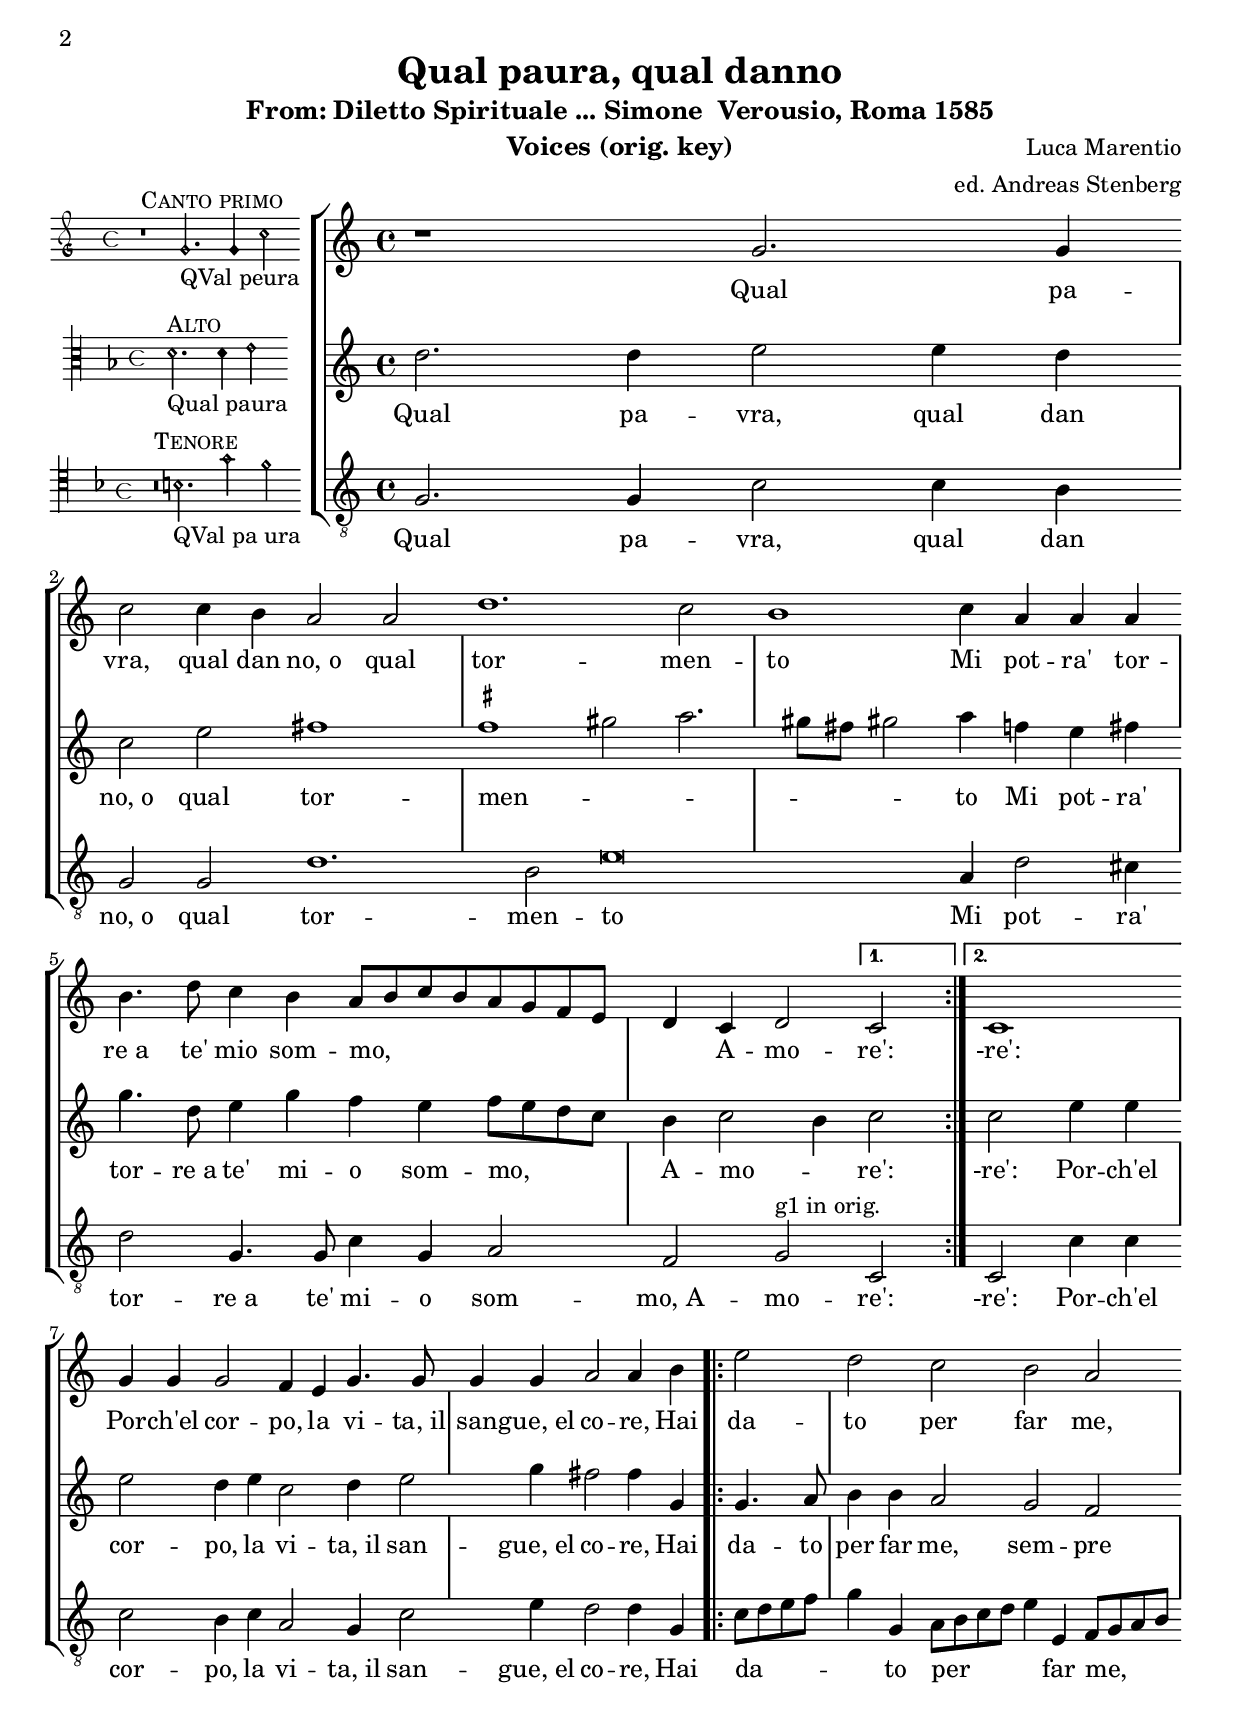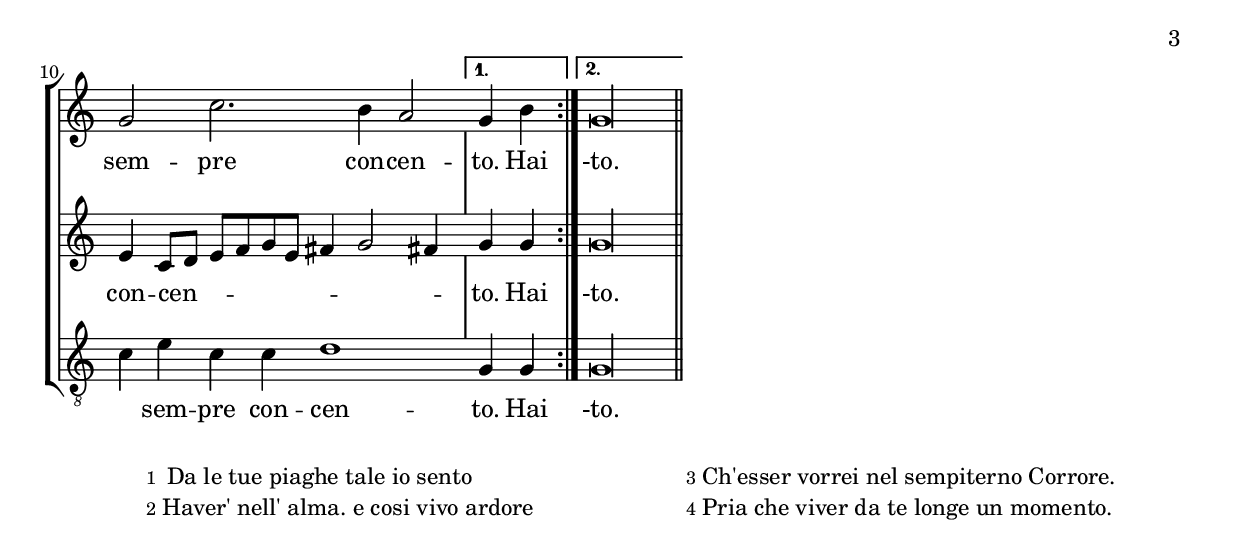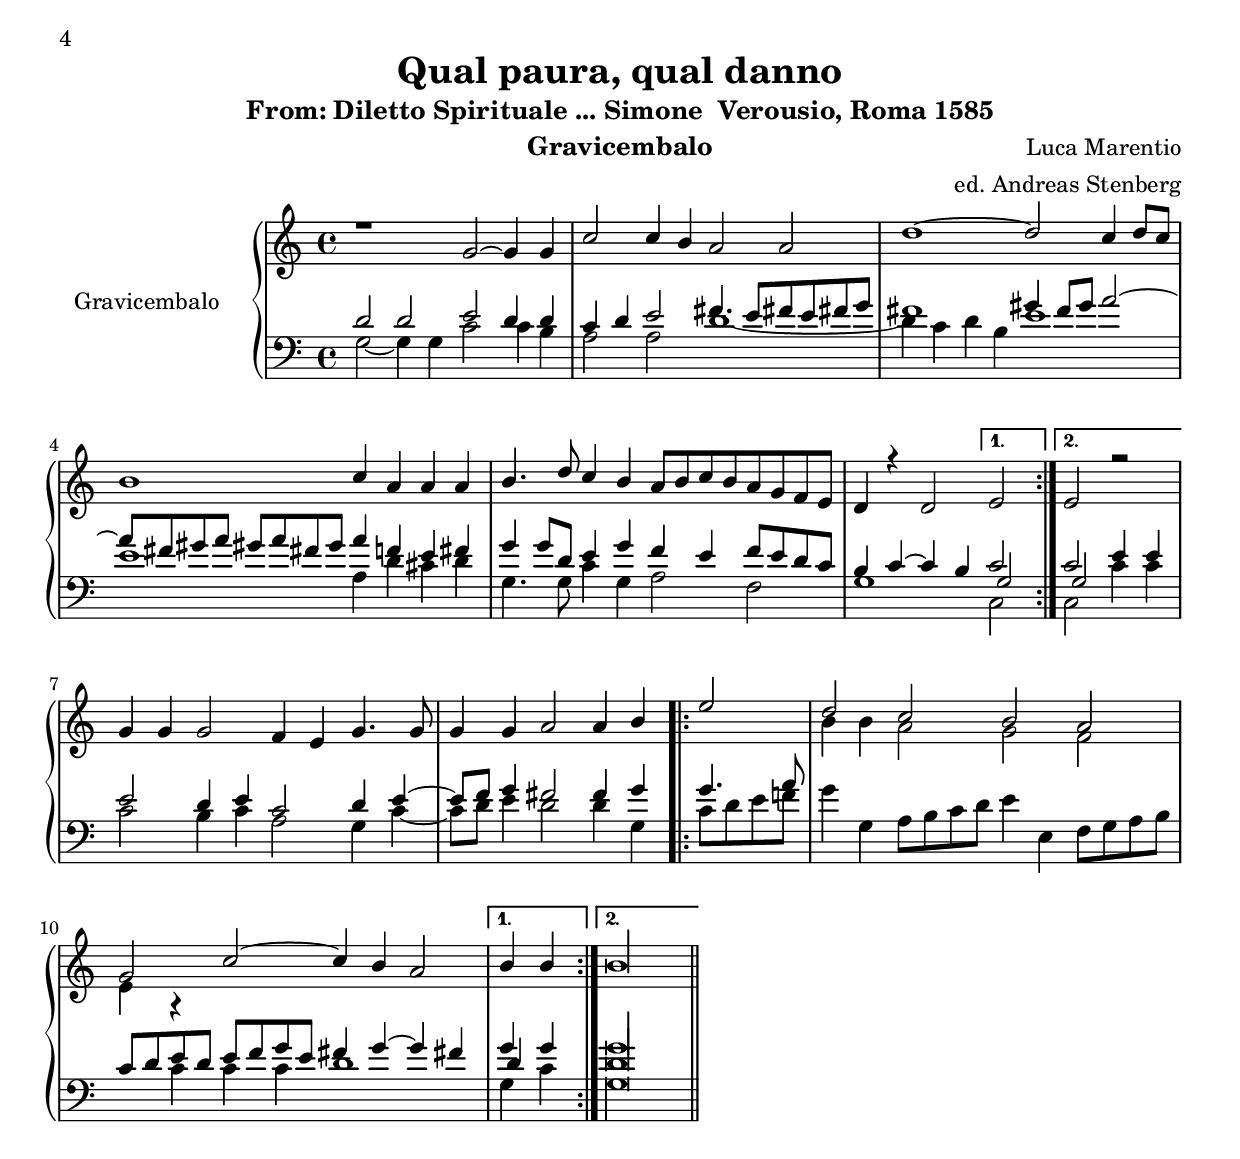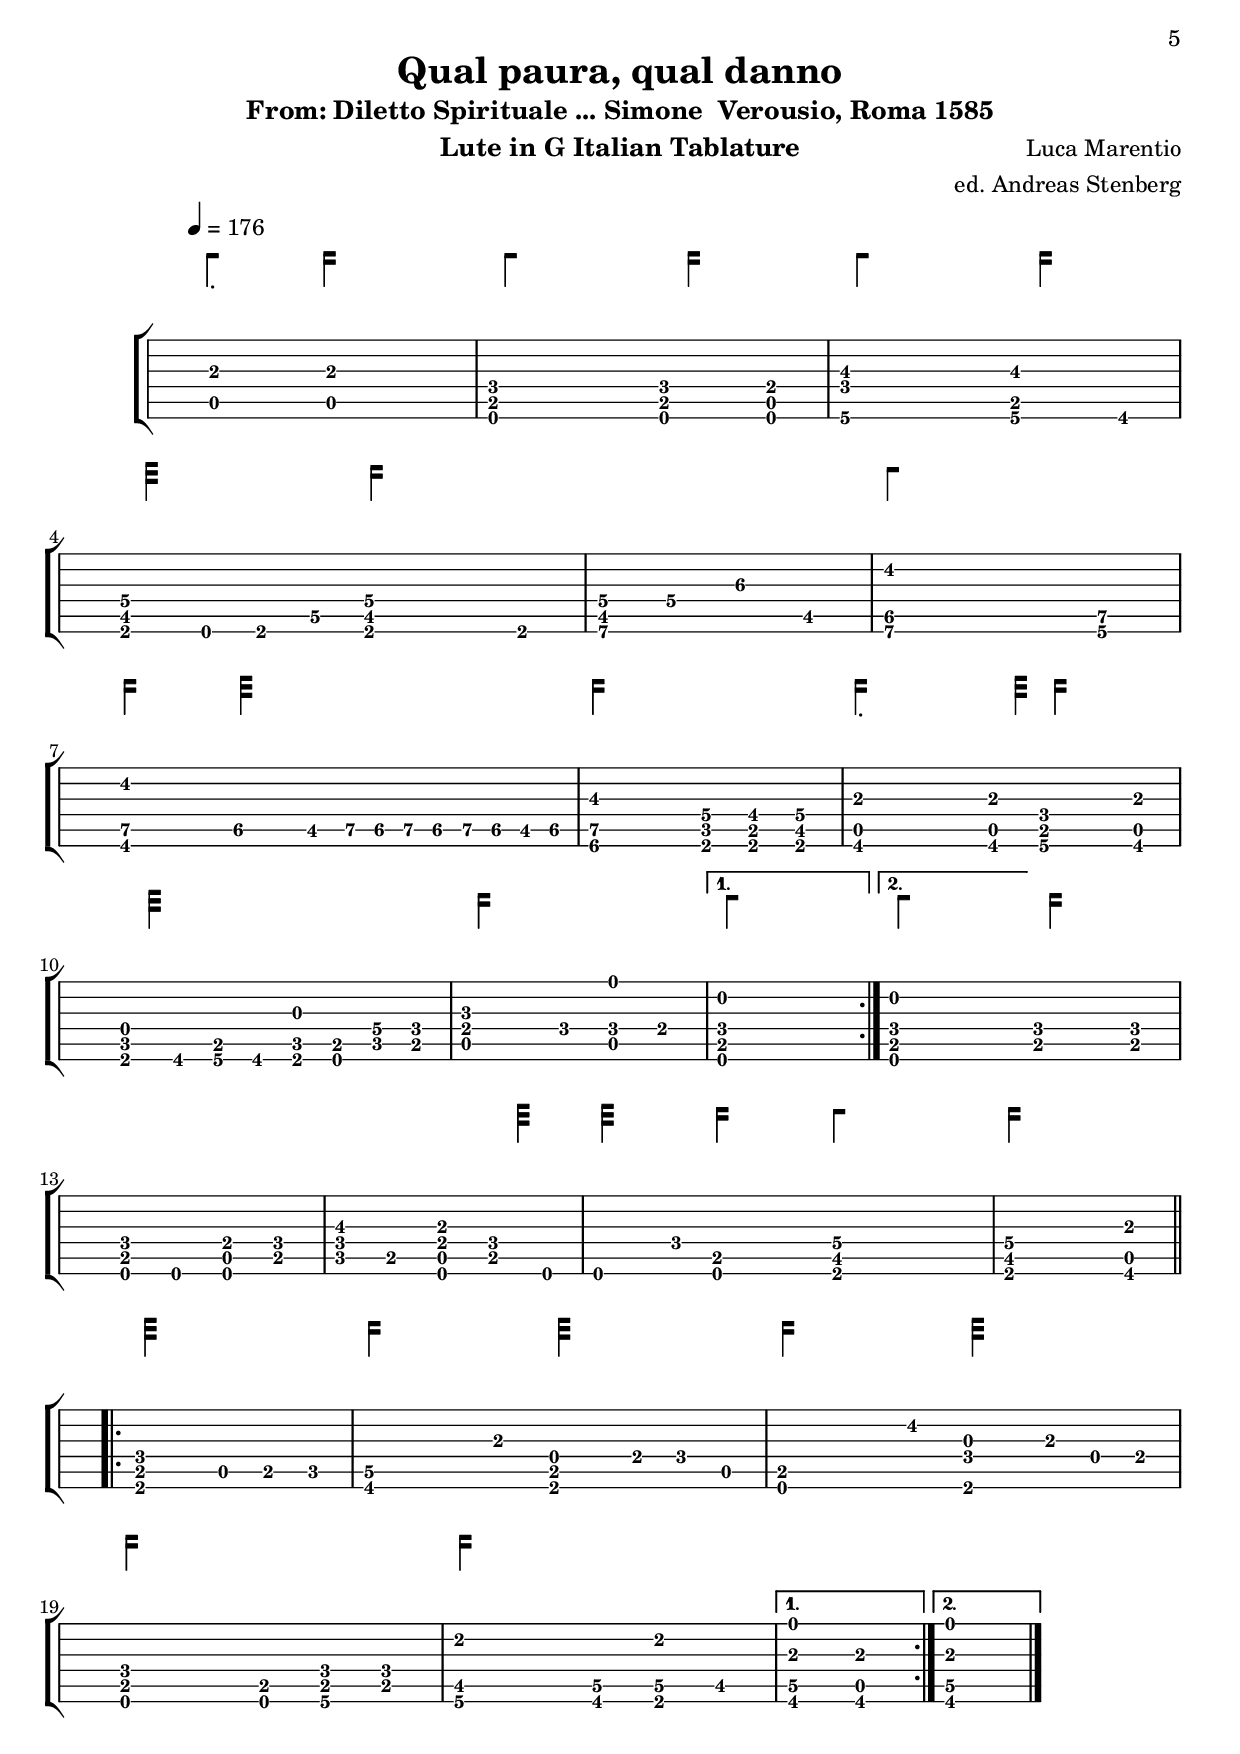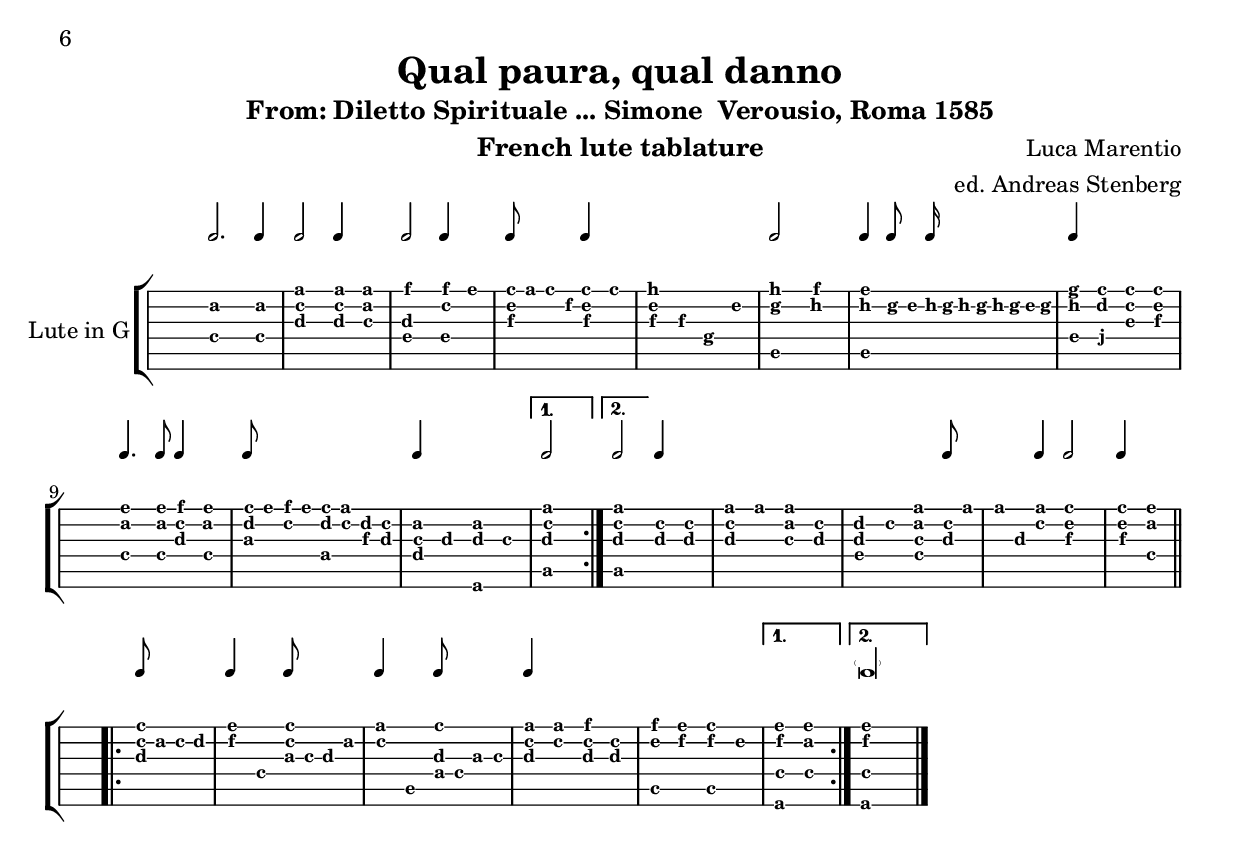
\version "2.22.0"
\include "deutsch.ly"
#(append! supported-clefs '(("mensural-f3" . ("clefs.mensural.f" 0 0))))
ficta = \once \set suggestAccidentals =##t
\header {
  title = "Qual paura, qual danno"
  subtitle = "From: Diletto Spirituale ... Simone  Verousio, Roma 1585"
  composer = "Luca Marentio"
  arranger = "ed. Andreas Stenberg"
  poet = ""
  meter =""
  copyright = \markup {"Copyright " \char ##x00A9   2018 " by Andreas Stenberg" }
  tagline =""
}
global = {
  \key c \major
}

sopMusic = \relative c'' {

  \set Score.tempoHideNote = ##t
  \tempo 2 = 120
  \time 4/4
  \set Timing.measureLength = #(ly:make-moment 4/2)
  \override Staff.BarLine.transparent = ##t
  \repeat volta 2 {
    r1 g2. g4
    c2 c4 h4 a2 a2
    d1. c2
    h1 c4 a4 a4 a4
    h4. d8 c4 h4

    a8( h8 c8 h8 a8 g8 f8 e8
    d4) c4 d2
  }
  \alternative {
    { c2
      \once \revert Staff.BarLine.transparent
    }
    { c1 }
  }
  g'4 g4 g2 f4 e4 g4. g8
  g4 g4 a2 a4 h4
  \once \revert Staff.BarLine.transparent
  \repeat volta 2 {
    e2
    d2 c2 h2 a2
    g2 c2. h4 a2
  }
  \alternative {
    { g4 h4 \revert Staff.BarLine.transparent }
    { \cadenzaOn g\longa \cadenzaOff }
  }
  \bar "||"
}
sopWords = \lyricmode {
  Qual pa -- vra, qual dan  no,_o qual tor -- men -- to
  Mi pot -- ra' tor -- re_a te' mio som -- mo, A -- mo -- re':
  -re':
  Por -- ch'el cor -- po, la vi -- ta,_il san -- gue,_el co -- re,
  Hai da -- to per far me, sem -- pre con -- cen -- to.
  Hai
  -to.
}
sopWordsII = \lyricmode {
  \set stanza = "2."
  Gie -- su tu hai il mon -- do
  So -- a -- ve -- men -- te pie -- no
  D'a -- mor san -- to~e gio -- con -- do.
  Ch'og -- ni cor fa se -- re -- no.
}
altoMusic = \relative c' {
  \override Staff.BarLine.transparent = ##t
  \repeat volta 2 {
    d'2. d4 e2 e4 d4
    c2 e2 fis1
    \ficta fis1( gis2 a2.
    gis8 fis8 gis!2)

    a4 f4 e4 fis4
    g4. d8 e4 g4 f4 e4 f8( e8 d8 c8)
    h4 c2( h4)
  }
  \alternative {
    { c2
      \once \revert Staff.BarLine.transparent
    }
    { c2 }
  }
  e4 e4 e2 d4 e4
  c2 d4 e2 g4 fis2
  fis4 g,4
  \once \revert Staff.BarLine.transparent
  \repeat volta 2 {
    g4. a8 h4 h4 a2
    g2 f2 e4 c8( d8 e8 f8 g8 e8
    fis4 g2 fis!4)
  }
  \alternative {
    { g4 g4 \revert Staff.BarLine.transparent }
    { g\longa }
  }
}
altoWords = \lyricmode {
  Qual pa -- vra, qual dan  no,_o qual tor -- men -- to
  Mi pot -- ra' tor -- re_a te' mi -- o som -- mo, A -- mo -- re':
  -re':
  Por -- ch'el cor -- po, la vi -- ta,_il san -- gue,_el co -- re,
  Hai da -- to per far me, sem -- pre con -- cen -- to.
  Hai
  -to.
}
altoWordsII = \lyricmode {
  \set stanza = "2."
  Gie -- su tu hai il mon -- do
  So -- a -- ve -- men -- te pie -- no
  D'a -- mor san -- to~e gio -- con -- do.
  Ch'og -- ni cor fa se -- re -- no.
}
bassMusic = \relative c' {
  \override Staff.BarLine.transparent = ##t
  \repeat volta 2 {
    g2. g4 c2 c4 h4
    g2 g2 d'1.
    h2 e\breve
    a,4 d2 cis4
    d2 g,4. g8 c4 g4 a2
    f2 g2^"g1 in orig."
  }
  \alternative {
    { c,2 \once \revert Staff.BarLine.transparent }
    { c2  }
  }
  c'4 c4 c2 h4 c4
  a2 g4 c2 e4 d2 d4 g,4
  \once \revert Staff.BarLine.transparent
  \repeat volta 2 {
    c8( d8 e8 f8 g4) g,4 a8( h8 c8 d8
    e4) e,4 f8( g8 a8 h8 c4) e4 c4 c4
    d1
  }
  \alternative {
    { g,4 g4 \revert Staff.BarLine.transparent }
    { g\longa }
  }
}
bassWords = \lyricmode {
  Qual pa -- vra, qual dan  no,_o qual tor -- men -- to
  Mi pot -- ra' tor -- re_a te' mi -- o som -- mo,_A -- mo -- re':
  -re':
  Por -- ch'el cor -- po, la vi -- ta,_il san -- gue,_el co -- re,
  Hai da -- to per far me, sem -- pre con -- cen -- to.
  Hai
  -to.

}
bassWordsII = \lyricmode {
  \set stanza = "2."
  Gie -- su tu hai il mon -- do
  So -- a -- ve -- men -- te pie -- no
  D'a -- mor san -- to~e gio -- con -- do.
  Ch'og -- ni cor fa se -- re -- no.
}
incipitDiscantus = \markup {
  \score {
    {
      %      \set Staff.instrumentName = #"Tenor "
      \override NoteHead.style = #'neomensural
      \override Rest.style = #'neomensural
      \override Staff.TimeSignature.style = #'mensural
      \cadenzaOn
      \clef "petrucci-g"
      \key c \major
      \time 4/4

      r1^\markup { \smallCaps"Canto primo"}
      g'2._"QVal peura"
      g'4 c''2
    }
    \layout {
      \context {
        \Voice
        \remove "Ligature_bracket_engraver"
        \consists "Mensural_ligature_engraver"
      }
      line-width = 4.5\cm
    }
  }
}


incipitAltus = \markup {
  \score {
    {
      %      \set Staff.instrumentName = #"Tenor "
      \override NoteHead.style = #'neomensural
      \override Rest.style = #'neomensural
      \override Staff.TimeSignature.style = #'mensural
      \cadenzaOn
      \clef "petrucci-c3"
      \key f \major
      \time 4/4
      d'2.^\markup \smallCaps"Alto"
      _"Qual paura"
      d'4 e'2
    }
    \layout {
      \context {
        \Voice
        \remove "Ligature_bracket_engraver"
        \consists "Mensural_ligature_engraver"
      }
      line-width = 4.5\cm
    }
  }
}


incipitBassus = \markup {
  \score {
    {
      %      \set Staff.instrumentName = #"Tenor "
      \override NoteHead.style = #'neomensural
      \override Rest.style = #'neomensural
      \override Staff.TimeSignature.style = #'mensural
      \cadenzaOn
      \clef "petrucci-c4"
      \key f \major
      \time 4/4
      r\breve^\markup \smallCaps"Tenore"
      h2. _"QVal pa ura"
      g'2 f'2
    }
    \layout {
      \context {
        \Voice
        \remove "Ligature_bracket_engraver"
        \consists "Mensural_ligature_engraver"
      }
      line-width = 4.5\cm
    }
  }
}

%% scoreblock with Voices in orig. key
\score {
  <<
    \new StaffGroup \with {
      \override VerticalAxisGroup.staff-staff-spacing = #'((basic-distance . 12))
    } <<
      \new Staff = treble <<
        \set Staff.instrumentName = \incipitDiscantus
        \new Voice = "sopranos" {
          \set  Staff.midiInstrument ="choir aahs"
          %	\voiceOne
          << \global \sopMusic >>
        }
      >>
      \new Lyrics = sopranos { s1 }
      %      \new Lyrics = sopranosII { s1 }

      \new Staff = "medius" <<
        \set Staff.instrumentName = \incipitAltus

        \new Voice = "altos" {
          %	\voiceTwo
          \set  Staff.midiInstrument ="choir aahs"
          << \global \altoMusic >>
        }
      >>

      \new Lyrics = "altos" { s1 }
      %      \new Lyrics = "altosII" { s1 }

      \new Staff ="basses" {
        \set Staff.instrumentName = \incipitBassus

        \new Voice = "basses" {
          \set  Staff.midiInstrument ="choir aahs"
          \clef "treble_8"
          %	\voiceTwo
          << \global \bassMusic >>
        }
      }
    >>
    \new Lyrics = basses { s1 }
    %    \new Lyrics = bassesII { s1 }

    \context Lyrics = sopranos \lyricsto sopranos \sopWords
    %    \context Lyrics = sopranosII \lyricsto sopranos \sopWordsII
    \context Lyrics = altos \lyricsto altos \altoWords
    %    \context Lyrics = altosII \lyricsto altos \altoWordsII
    \context Lyrics = basses \lyricsto basses \bassWords
    %    \context Lyrics = bassesII \lyricsto basses \bassWordsII
  >>
  \layout {
    \context {
      \Score
      % no bars in staves
      %      \override BarLine.transparent = ##t

    }
    % the next three instructions keep the lyrics between the bar lines
    \context {
      \Lyrics
      \consists "Bar_engraver"
      \override BarLine.transparent = ##t
    }
    \context {
      \StaffGroup
      \consists "Separating_line_group_engraver"
    }
    \context {
      \Voice
      % no slurs
      \override Slur.transparent = ##t
      % Comment in the below "\remove" command to allow line
      % breaking also at those barlines where a note overlaps
      % into the next bar.  The command is commented out in this
      % short example score, but especially for large scores, you
      % will typically yield better line breaking and thus improve
      % overall spacing if you comment in the following command.
      %\remove "Forbid_line_break_engraver"
    }
    indent = 4.5\cm
  }
  \header {
    instrument = "Voices (orig. key)"
    breakbefore = ##t
  }
}

verseTwo = \markup {
  \column {
    \fill-line {
      \null
      \column {
        \line { \fontsize #-2 "1 " \fontsize #0 "Da le tue piaghe tale io sento" }
        \line { \fontsize #-2 "2" "Haver' nell' alma. e cosi vivo ardore" }
      }
      \null
      \column {
        \line { \fontsize #-2 "3" "Ch'esser vorrei nel sempiterno Corrore." }
        \line { \fontsize #-2 "4" "Pria che viver da te longe un momento." }
      }
      \null
    }
  }
}
\verseTwo
%% Scoreblock with voices transposed to go with Gravicembalo and/or Lute
%{
\score {
  <<
    \transpose f c
    \new StaffGroup \with {
      \override VerticalAxisGroup.staff-staff-spacing = #'((basic-distance . 12))
    } <<
      \new Staff = treble <<
        \set Staff.instrumentName = \incipitDiscantus
        \new Voice = "sopranos" {
          \set  Staff.midiInstrument ="choir aahs"
          %	\voiceOne
          << \global \sopMusic >>
        }
      >>
      \new Lyrics = sopranos { s1 }
      \new Lyrics = sopranosII { s1 }

      \new Staff = "medius" <<
        \set Staff.instrumentName = \incipitAltus

        \new Voice = "altos" {
          %	\voiceTwo
          \set  Staff.midiInstrument ="choir aahs"
          << \global \altoMusic >>
        }
      >>

      \new Lyrics = "altos" { s1 }
      \new Lyrics = "altosII" { s1 }

      \new Staff ="basses" {
        \set Staff.instrumentName = \incipitBassus

        \new Voice = "basses" {
          \set  Staff.midiInstrument ="choir aahs"
          \clef "treble_8"
          %	\voiceTwo
          << \global \bassMusic >>
        }
      }
    >>
    \new Lyrics = basses { s1 }
    \new Lyrics = bassesII { s1 }

    \context Lyrics = sopranos \lyricsto sopranos \sopWords
    \context Lyrics = sopranosII \lyricsto sopranos \sopWordsII
    \context Lyrics = altos \lyricsto altos \altoWords
    \context Lyrics = altosII \lyricsto altos \altoWordsII
    \context Lyrics = basses \lyricsto basses \bassWords
    \context Lyrics = bassesII \lyricsto basses \bassWordsII
  >>
  \layout {
    \context {
      \Score
      % no bars in staves
      %      \override BarLine.transparent = ##t

    }
    % the next three instructions keep the lyrics between the bar lines
    \context {
      \Lyrics
      \consists "Bar_engraver"
      \override BarLine.transparent = ##t
    }
    \context {
      \StaffGroup
      \consists "Separating_line_group_engraver"
    }
    \context {
      \Voice
      % no slurs
      \override Slur.transparent = ##t
      % Comment in the below "\remove" command to allow line
      % breaking also at those barlines where a note overlaps
      % into the next bar.  The command is commented out in this
      % short example score, but especially for large scores, you
      % will typically yield better line breaking and thus improve
      % overall spacing if you comment in the following command.
      %\remove "Forbid_line_break_engraver"
    }
    indent = 4.5\cm
  }
  \header {
    instrument = "Voices (transposed)"
    breakbefore = ##t
  }
}

\verseTwo
%}
%% Sources and scoreblock for Gravicembalo
globalCemb = {
  \key c \major
  \time 4/4
  \set Timing.measureLength = #(ly:make-moment 4/2)
}

rightOne = \relative c'' {
  \globalCemb
  % Music follows here.
  \repeat volta 2 {
    r1 g2~ g4 g4
    c2 c4 h4 a2 a2
    d1~ d2 c4 d8 c8
    h1 c4 a4 a4 a4
    h4. d8 c4 h4 a8 h8 c8 h8 a8 g8 f8 e8
    d4 r4 d2
  }
  \alternative {
    { e2 }
    {  e2 r2 }
  }
  g4 g4 g2
  f4 e4 g4. g8
  g4 g4 a2 a4 h4
  \repeat volta 2 {
    e2
    d2 c2 h2 a2
    g2 c2~ c4 h4 a2
  }
  \alternative {
    { h4 h4 }
    { \cadenzaOn h\longa \cadenzaOff }
  }
  \bar "||"
}

rightTwo = \relative c' {
  \globalCemb
  % Music follows here.
  \repeat volta 2 {
    s1 s1
    s1 s1
    s1 s1
    s1 s1
    s1 s1
    s1
  }
  \alternative {
    { s2 }
    { s1 }
  }
  s1 s1
  s1 s2
  \repeat volta 2 {
    s2
    h'4 h4 a2 g2 f2
    e4 r4 s2 s1
  }
  \alternative {
    { s2 }
    { s\longa }
  }
}

leftOne = \relative c' {
  \globalCemb
  % Music follows here.
  \repeat volta 2 {
    d2 d2 e2 d4 d4
    c4 d4 e2 fis4. e8 fis!8 e8 fis!8 g8
    fis1 gis4 fis8 gis8 a2~
    a8 fis8 gis8 a8 gis!8 a8 fis!8 gis8 a4 f4 e4 fis4
    g4 g8 d8 e4 g4 f4 e4f8 e8 d8 c8
    h4 c4~ c4 h4
  }
  \alternative {
    { c2 }
    { c2 e4 e4 }
  }
  e2 d4 e4 c2 d4 e4~
  e8 f8 g4 fis2 fis4 g4
  \repeat volta 2 {
    g4. a8
    s1 s1
    c,8 d8 e8 d8 e8 f8 g8 e8 fis4 g4~g4 fis!4
  }
  \alternative {
    { g4 g4 }
    { g\longa }
  }
}

leftTwo = \relative c' {
  \globalCemb
  % Music follows here.
  \repeat volta 2 {
    g2~g4 g4 c2 c4 h4
    a2 a2 d1~
    d4 c4 d4 h4 e1
    e1 a,4 d4 cis4 d4
    g,4. g8 c4 g4
    a2 f2
    g1
  }
  \alternative {
    { c,2 }
    { c2 c'4 c4 }
  }
  c2 h4 c4 a2 g4 c4~
  c8 d8 e4 d2 d4 g,4
  \repeat volta 2 {
    c8 d8 e8 f8
    g4 g,4 a8 h8 c8 d8 e4 e,4 f8 g8 a8 h8
    s4 c4 c4 c4
    d1
  }
  \alternative {
    { g,4 c4 }
    { g\longa }
  }
}
leftThree = \relative c' {
  \repeat volta 2 {
    s\breve*5
    s1
  }
  \alternative {
    { g2 }
    { g2 s2 }
  }
  s\breve
  s1.
  \repeat volta 2 {
    s2
    s\breve*2
  }
  \alternative {
    { d'4 s4 }
    { d\longa }
  }
}

\score {
  \new PianoStaff \with {
    instrumentName = "Gravicembalo"
  } <<
    \new Staff = "right" \with {
      midiInstrument = "harpsichord"
    } << \rightOne \\ \rightTwo >>
    \new Staff = "left" \with {
      midiInstrument = "harpsichord"
    } { \clef bass << \leftOne \\ \leftTwo\\ \leftThree >> }
  >>
  \layout {
    indent =  3.5 \cm
  }
  %  \midi { \tempo 2 = 76 }
  \header {
    instrument = "Gravicembalo"
    breakbefore = ##t
  }
}
%% Sources and scoreblock for Italian lute tablature
TrackAVoiceAMusic = #(define-music-function (inTab) (boolean?)
                       #{
                         \tempo 4=176
                         \clef #(if inTab "tab" "treble_8")
                         \key c \major
                         \time 2/2
                         \oneVoice
                         \repeat volta 2 {
                           <d'\5 g\3 >2. <d'\5 g\3 >4
                           <g'\6 e'\5 c'\4 >2 <g'\6 e'\5 c'\4 >4 <g'\6 d'\5 h\4 >4
                           <c''\6 c'\4 a\3 >2 <c''\6 e'\5 a\3 >4 <h'\6>4
                           <a'\6 fis'\5 d'\4 >8 <g'\6>8 <a'\6>8 <g'\5>8 <a'\6 fis'\5 d'\4 >4 <a'\6>4
                           \ottava #1 <d''\6 fis'\5 d'\4 >4 \ottava #0 <d'\4>4 <h\3>4 <fis'\5>4
                           \ottava #1 <d''\6 gis'\5 e\2 >2 \ottava #0 <c''\6 a'\5 >2
                           <h'\6 a'\5 e\2 >4 <gis'\5>8 <fis'\5>8 <a'\5>16 <gis'\5>16 <a'\5>16 <gis'\5>16 <a'\5>16 <gis'\5>16 <fis'\5>16 <gis'\5>16
                           \ottava #1 <cis''\6 a'\5 a\3 >4 \ottava #0 <a'\6 f'\5 d'\4 >4 <a'\6 e'\5 cis'\4 >4 <a'\6 fis'\5 d'\4 >4
                           <h'\6 d'\5 g\3 >4. <h'\6 d'\5 g\3 >8 <c''\6 e'\5 c'\4 >4 <h'\6 d'\5 g\3 >4
                           <a'\6 f'\5 a\4 >8 <h'\6>8 <c''\6 e'\5 >8 <h'\6>8 <a'\6 f'\5 f\3 >8 <g'\6 e'\5 >8 <f'\5 d'\4 >8 <e'\5 c'\4 >8
                           <d'\5 h\4 gis\3 >4 <c'\4>4 <d'\5 c'\4 g,\1 >4 <h\4>4
                         }
                         \alternative {
                           {
                             <g'\6 e'\5 c'\4 c\2 >2
                           }
                           {
                             <g'\6 e'\5 c'\4 c\2 >2
                           }
                         }
                         <e'\5 c'\4 >4 <e'\5 c'\4 >4
                         \time 2/2
                         <g'\6 e'\5 c'\4 >4 <g'\6>4 <g'\6 d'\5 h\4 >4 <e'\5 c'\4 >4
                         <c'\4 a\3 f'\5 >4 <e'\5>4 <g'\6 d'\5 h\4 g\3 >4 <e'\5 c'\4 >8 <g'\6>8
                         <g'\6>8 <c'\4>8 <g'\6 e'\5 >4 <a'\6 fis'\5 d'\4 >2

                         <a'\6 fis'\5 d'\4 >4

                         <h'\6 d'\5 g\3 >4 \repeat volta 2 {
                           <a'\6 e'\5 c'\4 >8 <d'\5>8 <e'\5>8 <f'\5>8

                           <h'\6 g'\5 >4 <g\3>4 <a'\6 e'\5 a\4 >8 <h\4>8 <c'\4>8 <d'\5>8
                           <g'\6 e'\5 >4 <e\2>4 <a'\6 c'\4 f\3 >8 <g\3>8 <a\4>8 <h\4>8
                           <g'\6 e'\5 c'\4 >4 <g'\6 e'\5 >4 <c''\6 e'\5 c'\4 >4 <e'\5 c'\4 >4
                           <c''\6 fis'\5 d\2 >4 <h'\6 g'\5 >4 <a'\6 g'\5 d\2 >4 <fis'\5>4
                         }
                         \alternative {
                           {
                             <h'\6 g'\5 g\3 g,\1 >4
                             <h'\6 d'\5 g\3 >4
                             }
                             {
                               \cadenzaOn
                               <h'\6 g'\5 g\3 g,\1 >\longa
                             }
                           }
                           \bar "|."
                           \pageBreak
                           #})
                         TrackAVoiceBMusic = #(define-music-function (inTab) (boolean?)
                                                #{
                                                #})
                         TrackALyrics = \lyricmode {
                           \set ignoreMelismata = ##t

                           \unset ignoreMelismata
                         }
                         TrackAStaff = \new Staff <<
                           \context Voice = "TrackAVoiceAMusic" {
                             \removeWithTag #'chords
                             \removeWithTag #'texts
                             \TrackAVoiceAMusic ##f
                           }
                           \context Voice = "TrackAVoiceBMusic" {
                             \removeWithTag #'chords
                             \removeWithTag #'texts
                             \TrackAVoiceBMusic ##f
                           }
                         >>
                         TrackATabStaff = \new TabStaff \with { stringTunings = #`( ,(ly:make-pitch -2 4 NATURAL) ,(ly:make-pitch -1 0 NATURAL) ,(ly:make-pitch -1 3 NATURAL) ,(ly:make-pitch -1 5 NATURAL) ,(ly:make-pitch 0 1 NATURAL) ,(ly:make-pitch 0 4 NATURAL) ) } <<
                           \context TabVoice = "TrackAVoiceAMusic" {
                             \removeWithTag #'chords
                             \removeWithTag #'texts
                             \TrackAVoiceAMusic ##t
                           }
                           \context TabVoice = "TrackAVoiceBMusic" {
                             \removeWithTag #'chords
                             \removeWithTag #'texts
                             \TrackAVoiceBMusic ##t
                           }
                         >>
                         TrackAStaffGroup = \new StaffGroup <<
                           \TrackAStaff
                           \TrackATabStaff
                         >>
                         rythmStaff = {
                           % This defines a staff with only two lines.
                           % It also defines the positions of the two lines.
                           \override Staff.StaffSymbol.line-positions = #'(0 )

                           % This is necessary; if not entered, the barline would be too short!
                           \override Staff.BarLine.bar-extent = #'(-1.5 . 1.5)
                         }
                         TrackARytmstaff = \new DrumStaff \with{
                           \remove "Staff_symbol_engraver"
                           \remove "Time_signature_engraver"
                           \remove "Bar_engraver"
                           \remove "Clef_engraver"
                           fontSize = #-3
                         }
                         { \rythmStaff \stemUp
                           \override NoteHead.stencil =##f
                           \set stemLeftBeamCount = #0 c8. [] s16 s2  \set stemLeftBeamCount = #0  c16 [] s8. s8
                           \set stemLeftBeamCount = #0 c8 [] s4. \set stemLeftBeamCount = #0 c16 [] s8. s4
                           \set stemLeftBeamCount = #0 c8 [] s4. \set stemLeftBeamCount = #0 c16 [] s8 s4
                           \set stemLeftBeamCount = #0 c32 [] s16 s8 s4 \set stemLeftBeamCount = #0 c16 [] s8. s4
                           s1
                           \set stemLeftBeamCount = #0 c8 [] s8 s4 s2
                           \set stemLeftBeamCount = #0 c16 [] s16 s8 \set stemLeftBeamCount = #0 c32 [] s16. s8 s2
                           \set stemLeftBeamCount = #0 c16 [] s8. s2.
                           \set stemLeftBeamCount = #0 c16. [] s32 s8. s8  \set stemLeftBeamCount = #0 c32 [] s16. \set stemLeftBeamCount = #0 c16 [] s8. s4
                           \set stemLeftBeamCount = #0 c32 [] s4... s2
                           \set stemLeftBeamCount = #0 c16 [] s4.. s2
                           \set stemLeftBeamCount = #0 c8 [] s4.
                           \set stemLeftBeamCount = #0 c8 [] s8 \set stemLeftBeamCount = #0 s16 []s8.

                           \set stemLeftBeamCount = #0 c16 [] s8. s4
                           s1
                           s2. \set stemLeftBeamCount = #0 c32 [] s16. s16
                           \set stemLeftBeamCount = #0 c32 [] s16. s8 \set stemLeftBeamCount = #0 c16 [] s8. \set stemLeftBeamCount = #0 c8 [] s4.
                           \set stemLeftBeamCount = #0 c16 [] s8. s4
                           \set stemLeftBeamCount = #0 c32 [] s16. s8 s4
                           \set stemLeftBeamCount = #0 c16 [] s8. s4 \set stemLeftBeamCount = #0 c32 [] s16. s4.
                           \set stemLeftBeamCount = #0 c 16 [] s8. s4 \set stemLeftBeamCount = #0 c32 [] s16. s4.
                           \set stemLeftBeamCount = #0 c16 [] s8. s2.
                           \set stemLeftBeamCount = #0 c16 [] s8. s2.


                         }

                         TrackAStaffGroup = \new StaffGroup <<
                          % \TrackAStaff		%% to get raw transcript uncomment this line.
                           \TrackARytmstaff
                           \TrackATabStaff
                         >>
                         TrackAStaffGroupMidi = \new StaffGroup <<
                             \TrackAStaff
                           %  \TrackARytmstaff
                           \TrackATabStaff
                         >>
                         \score {
                           \TrackAStaffGroup
                           \layout {
                             \context { \Score
                                        \override MetronomeMark #'padding = #'5
                             }
                             \context { \Staff

                                        \override StringNumber #'transparent = ##t
                             }
                             \context { \TabStaff
                                        \override Stem #'transparent = ##t
                                        \override Beam #'transparent = ##t
                                        \hide Clef

                             }
                             \context { \TabVoice
                                        \override Tie #'stencil = ##f
                             }
                             \context { \StaffGroup
                                        \consists "Instrument_name_engraver"

                             }

                           }
%                           \midi { \tempo 2 = 72 }
                           \header {
                             instrument = "Lute in G Italian Tablature"
                             breakbefore = ##t
                           }
                         }
                         %% Sources and scoreblock for French lute tablature
                         TrackBVoiceAMusic = #(define-music-function (inTab) (boolean?)
                       #{
                         \clef #(if inTab "tab" "treble_8")
                         \key c \major
                         \time 2/2
                         \oneVoice
                         \repeat volta 2 {
                           <d'\2 g\4 >2. <d'\2 g\4 >4
                           <g'\1 e'\2 c'\3 >2 <g'\1 e'\2 c'\3 >4 <g'\1 d'\2 h\3 >4
                           <c''\1 c'\3 a\4 >2 <c''\1 e'\2 a\4 >4 <h'\1>4
                           <a'\1 fis'\2 d'\3 >8 <g'\1>8 <a'\1>8 <g'\2>8 <a'\1 fis'\2 d'\3 >4 <a'\1>4
                           \ottava #1 <d''\1 fis'\2 d'\3 >4 \ottava #0 <d'\3>4 <h\4>4 <fis'\2>4
                           \ottava #1 <d''\1 gis'\2 e\5 >2 \ottava #0 <c''\1 a'\2 >2
                           <h'\1 a'\2 e\5 >4 <gis'\2>8 <fis'\2>8 <a'\2>16 <gis'\2>16 <a'\2>16 <gis'\2>16 <a'\2>16 <gis'\2>16 <fis'\2>16 <gis'\2>16
                           \ottava #1 <cis''\1 a'\2 a\4 >4 \ottava #0 <a'\1 f'\2 d'\4 >4 <a'\1 e'\2 cis'\3 >4 <a'\1 fis'\2 d'\3 >4
                           <h'\1 d'\2 g\4 >4. <h'\1 d'\2 g\4 >8 <c''\1 e'\2 c'\3 >4 <h'\1 d'\2 g\4 >4
                           <a'\1 f'\2 a\3 >8 <h'\1>8 <c''\1 e'\2 >8 <h'\1>8 <a'\1 f'\2 f\4 >8 <g'\1 e'\2 >8 <f'\2 d'\3 >8 <e'\2 c'\3 >8
                           <d'\2 h\3 gis\4 >4 <c'\3>4 <d'\2 c'\3 g,\6 >4 <h\3>4
                         }
                         \alternative {
                           {
                             <g'\1 e'\2 c'\3 c\5 >2
                           }
                           {
                             <g'\1 e'\2 c'\3 c\5 >2
                           }
                         }
                         <e'\2 c'\3 >4 <e'\2 c'\3 >4
                         \time 2/2
                         <g'\1 e'\2 c'\3 >4 <g'\1>4 <g'\1 d'\2 h\3 >4 <e'\2 c'\3 >4
                         <c'\3 a\4 f'\2 >4 <e'\2>4 <g'\1 d'\2 h\3 g\4 >4 <e'\2 c'\3 >8 <g'\1>8
                         <g'\1>8 <c'\3>8 <g'\1 e'\2 >4 <a'\1 fis'\2 d'\3 >2

                         <a'\1 fis'\2 d'\3 >4

                         <h'\1 d'\2 g\4 >4 \repeat volta 2 {
                           <a'\1 e'\2 c'\3 >8 <d'\2>8 <e'\2>8 <f'\2>8

                           <h'\1 g'\2 >4 <g\4>4 <a'\1 e'\2 a\3 >8 <h\3>8 <c'\3>8 <d'\2>8
                           <g'\1 e'\2 >4 <e\5>4 <a'\1 c'\3 f\4 >8 <g\4>8 <a\3>8 <h\3>8
                           <g'\1 e'\2 c'\3 >4 <g'\1 e'\2 >4 <c''\1 e'\2 c'\3 >4 <e'\2 c'\3 >4
                           <c''\1 fis'\2 d\5 >4 <h'\1 g'\2 >4 <a'\1 g'\2 d\5 >4 <fis'\2>4
                         }
                         \alternative {
                           {
                             <h'\1 g'\2 g\4 g,\6 >4
                             <h'\1 d'\2 g\4 >4
                             }
                             {
                               \cadenzaOn
                               <h'\1 g'\2 g\4 g,\6 >\longa
                             }
                           }
                           \bar "|."
                           \pageBreak
                           #})
                         TrackBVoiceBMusic = #(define-music-function (inTab) (boolean?)
                                                #{
                                                #})
                         rythmStaffFr = {
                           % This defines a staff with only two lines.
                           % It also defines the positions of the two lines.
                           \override Staff.StaffSymbol.line-positions = #'(0 )

                           % This is necessary; if not entered, the barline would be too short!
                           \override Staff.BarLine.bar-extent = #'(-1.5 . 1.5)
                         }
                         rythm = \new DrumStaff \with{
                           \remove "Staff_symbol_engraver"
                           \remove "Time_signature_engraver"
                           \remove "Bar_engraver"
                           \remove "Clef_engraver"
                           fontSize = #-3
                         }
                         { \rythmStaffFr \stemUp
                           c2. c4
                           c2 c4 s4
                           c2 c4 s4
                           c8 s4. c4 s4
                           s1
                           c2 s2
                           c4 c8 s8 c16 s8. s4
                           c4 s2.
                           c4.c8 c4 s4
                           c8 s4. s2
                           c4 s2.
                           c2

                           c2 c4 s4
                           s1
                           s2. c8 s8
                           s4 c4 c2
                           c4 s4

                           c8 s4.
                           c4 s4 c8 s4.
                           c4 s4 c8 s4.
                           c4 s2.
                           s1
                           s2
                           \parenthesize c\longa
                         }
                         TrackBStaff = \new Staff <<
                           \context Voice = "TrackBVoiceAMusic" {
                             \TrackBVoiceAMusic ##f
                           }
                           \context Voice = "TrackBVoiceBMusic" {
                             \TrackBVoiceBMusic ##f
                           }
                         >>
                         TrackBTabStaff =  \new TabStaff \with {stringTunings = \stringTuning <g, c f a d' g'>
                                                                \hide Clef
                                                                tablatureFormat = #fret-letter-tablature-format
                                                                instrumentName = "Lute in G"
                         } <<
                           \context TabVoice = "TrackBVoiceAMusic" {
                             \removeWithTag #'chords
                             \removeWithTag #'texts
                             \TrackBVoiceAMusic ##t
                           }
                           \context TabVoice = "TrackBVoiceBMusic" {
                             \removeWithTag #'chords
                             \removeWithTag #'texts
                             \TrackBVoiceBMusic ##t
                             \override Staff.BarLine.transparent =##f
                           }
                         >>
                         TrackBStaffGroupPrint = \new StaffGroup <<
                           % \TrackBStaff  %% uncomment to get raw transcript of lute part
                           \rythm
                           \TrackBTabStaff
                         >>
                         TrackBStaffGroupMidi = \new StaffGroup <<
                           %   \TrackBStaff
                           %   \rythm
                           \TrackBTabStaff
                         >>
                         %}
                         \score {
                           <<
                             \TrackBStaffGroupPrint
                           >>
                           \layout {    \context { \Staff
                                                   %      \override TimeSignature.style = #'numbered
                                                   \override StringNumber.transparent = ##t
                                        }
                                        \context { \TabStaff
                                                   \override Stem.transparent = ##t
                                                   \override Beam.transparent = ##t
                                                   \hide Clef
                                        }
                                        \context { \TabVoice
                                                   \override Tie.stencil = ##f
                                        }
                           }
                           \header {
                             instrument = "French lute tablature"
                             breakbefore = ##t
                           }
                         }

                         %% Scoreblock with Voices (transposed) and Gravicembalo/ Lute combined
                         %{
\score {
  <<
    \transpose f c
    \new StaffGroup \with {
      \override VerticalAxisGroup.staff-staff-spacing = #'((basic-distance . 12))
    } <<
      \new Staff = treble <<
        \set Staff.instrumentName = \incipitDiscantus
        \new Voice = "sopranos" {
          \set  Staff.midiInstrument ="choir aahs"
          %	\voiceOne
          << \global \sopMusic >>
        }
      >>
      \new Lyrics = sopranos { s1 }
      \new Lyrics = sopranosII { s1 }

      \new Staff = "medius" <<
        \set Staff.instrumentName = \incipitAltus

        \new Voice = "altos" {
          %	\voiceTwo
          \set  Staff.midiInstrument ="choir aahs"
          << \global \altoMusic >>
        }
      >>

      \new Lyrics = "altos" { s1 }
      \new Lyrics = "altosII" { s1 }

      \new Staff ="basses" {
        \set Staff.instrumentName = \incipitBassus

        \new Voice = "basses" {
          \set  Staff.midiInstrument ="choir aahs"
          \clef "treble_8"
          %	\voiceTwo
          << \global \bassMusic >>
        }
      }
    >>
    \new Lyrics = basses { s1 }
    \new Lyrics = bassesII { s1 }

    \new PianoStaff \with {
      instrumentName = "Gravicembalo"
    } <<
      \new Staff = "right" \with {
        midiInstrument = "harpsichord"
      } << \rightOne \\ \rightTwo >>
      \new Staff = "left" \with {
        midiInstrument = "harpsichord"
      } { \clef bass << \leftOne \\ \leftTwo >> }
    >>

    \TrackAStaffGroup

    \context Lyrics = sopranos \lyricsto sopranos \sopWords
    \context Lyrics = sopranosII \lyricsto sopranos \sopWordsII
    \context Lyrics = altos \lyricsto altos \altoWords
    \context Lyrics = altosII \lyricsto altos \altoWordsII
    \context Lyrics = basses \lyricsto basses \bassWords
    \context Lyrics = bassesII \lyricsto basses \bassWordsII
  >>
  \layout {
    \context {
      \Score
      % no bars in staves
      %      \override BarLine.transparent = ##t

    }
    % the next three instructions keep the lyrics between the bar lines
    \context {
      \Lyrics
      \consists "Bar_engraver"
      \override BarLine.transparent = ##t
    }
    \context {
      \StaffGroup
      \consists "Separating_line_group_engraver"
    }
    \context {
      \Voice
      % no slurs
      \override Slur.transparent = ##t
      % Comment in the below "\remove" command to allow line
      % breaking also at those barlines where a note overlaps
      % into the next bar.  The command is commented out in this
      % short example score, but especially for large scores, you
      % will typically yield better line breaking and thus improve
      % overall spacing if you comment in the following command.
      %\remove "Forbid_line_break_engraver"
    }
        \context { \Score
               \override MetronomeMark #'padding = #'5
    }
    \context { \Staff
%               \override TimeSignature #'style = #'numbered
               \override StringNumber #'transparent = ##t
    }
    \context { \TabStaff
               \override TimeSignature #'style = #'numbered
               \override Stem #'transparent = ##t
               \override Beam #'transparent = ##t
               \hide Clef

    }
    \context { \TabVoice
               \override Tie #'stencil = ##f
    }
    \context { \StaffGroup
               \consists "Instrument_name_engraver"

    }

    indent = 4.5\cm
  }
  \header {
    instrument = "Voices (transposed) With Gravicembalo/ Lute(s)"
    breakbefore = ##t
  }
}
                         %}
                         %% Scoreblock for midi
                         \score {
                           \unfoldRepeats
                           <<
                             %\transpose f c
                             \new StaffGroup <<
                               \new Staff = treble <<
                                 \set Staff.instrumentName = \incipitDiscantus
                                 \new Voice = "sopranos" {
                                   \set  Staff.midiInstrument ="choir aahs"
                                   %	\voiceOne
                                   << \global \sopMusic >>
                                 }
                               >>
                               \new Lyrics = sopranos { s1 }

                               \new Staff = "medius" <<
                                 \set Staff.instrumentName = \incipitAltus

                                 \new Voice = "altos" {
                                   %	\voiceTwo
                                   \set  Staff.midiInstrument ="choir aahs"
                                   << \global \altoMusic >>
                                 }
                               >>

                               \new Lyrics = "altos" { s1 }

                               \new Staff ="basses" {
                                 \set Staff.instrumentName = \incipitBassus

                                 \new Voice = "basses" {
                                   \set  Staff.midiInstrument ="choir aahs"
                                   \clef "G_8"
                                   %	\voiceTwo
                                   << \global \bassMusic >>
                                 }
                               }
                             >>
                             \new Lyrics = basses { s1 }
                             %{
    \new PianoStaff \with {
      instrumentName = "Gravicembalo"
    } <<
      \new Staff = "right" \with {
        midiInstrument = "harpsichord"
      } << \rightOne \\ \rightTwo >>
      \new Staff = "left" \with {
        midiInstrument = "harpsichord"
      } { \clef bass << \leftOne \\ \leftTwo >> }
    >>
                             %}
                             \TrackAStaffGroupMidi

                             \context Lyrics = sopranos \lyricsto sopranos \sopWords
                             \context Lyrics = altos \lyricsto altos \altoWords
                             \context Lyrics = basses \lyricsto basses \bassWords
                           >>
                           \midi {}
                          %   \layout {}
                         }
                         \paper {
                           ragged-bottom = ##t
                           ragged-last-bottom = ##t
                           ragged-last = ##t
                           print-all-headers = ##t
                           page-breaking = #ly:minimal-breaking
                         }

                         %{
convert-ly.py (GNU LilyPond) 2.18.2  convert-ly.py: Processing `'...
Applying conversion: 2.15.7, 2.15.9, 2.15.10, 2.15.16, 2.15.17,
2.15.18, 2.15.19, 2.15.20, 2.15.25, 2.15.32, 2.15.39, 2.15.40,
2.15.42, 2.15.43, 2.16.0, 2.17.0, 2.17.4, 2.17.5, 2.17.6, 2.17.11,
2.17.14, 2.17.15, 2.17.18, 2.17.19, 2.17.20, 2.17.25, 2.17.27,
2.17.29, 2.17.97, 2.18.0
                         %}
